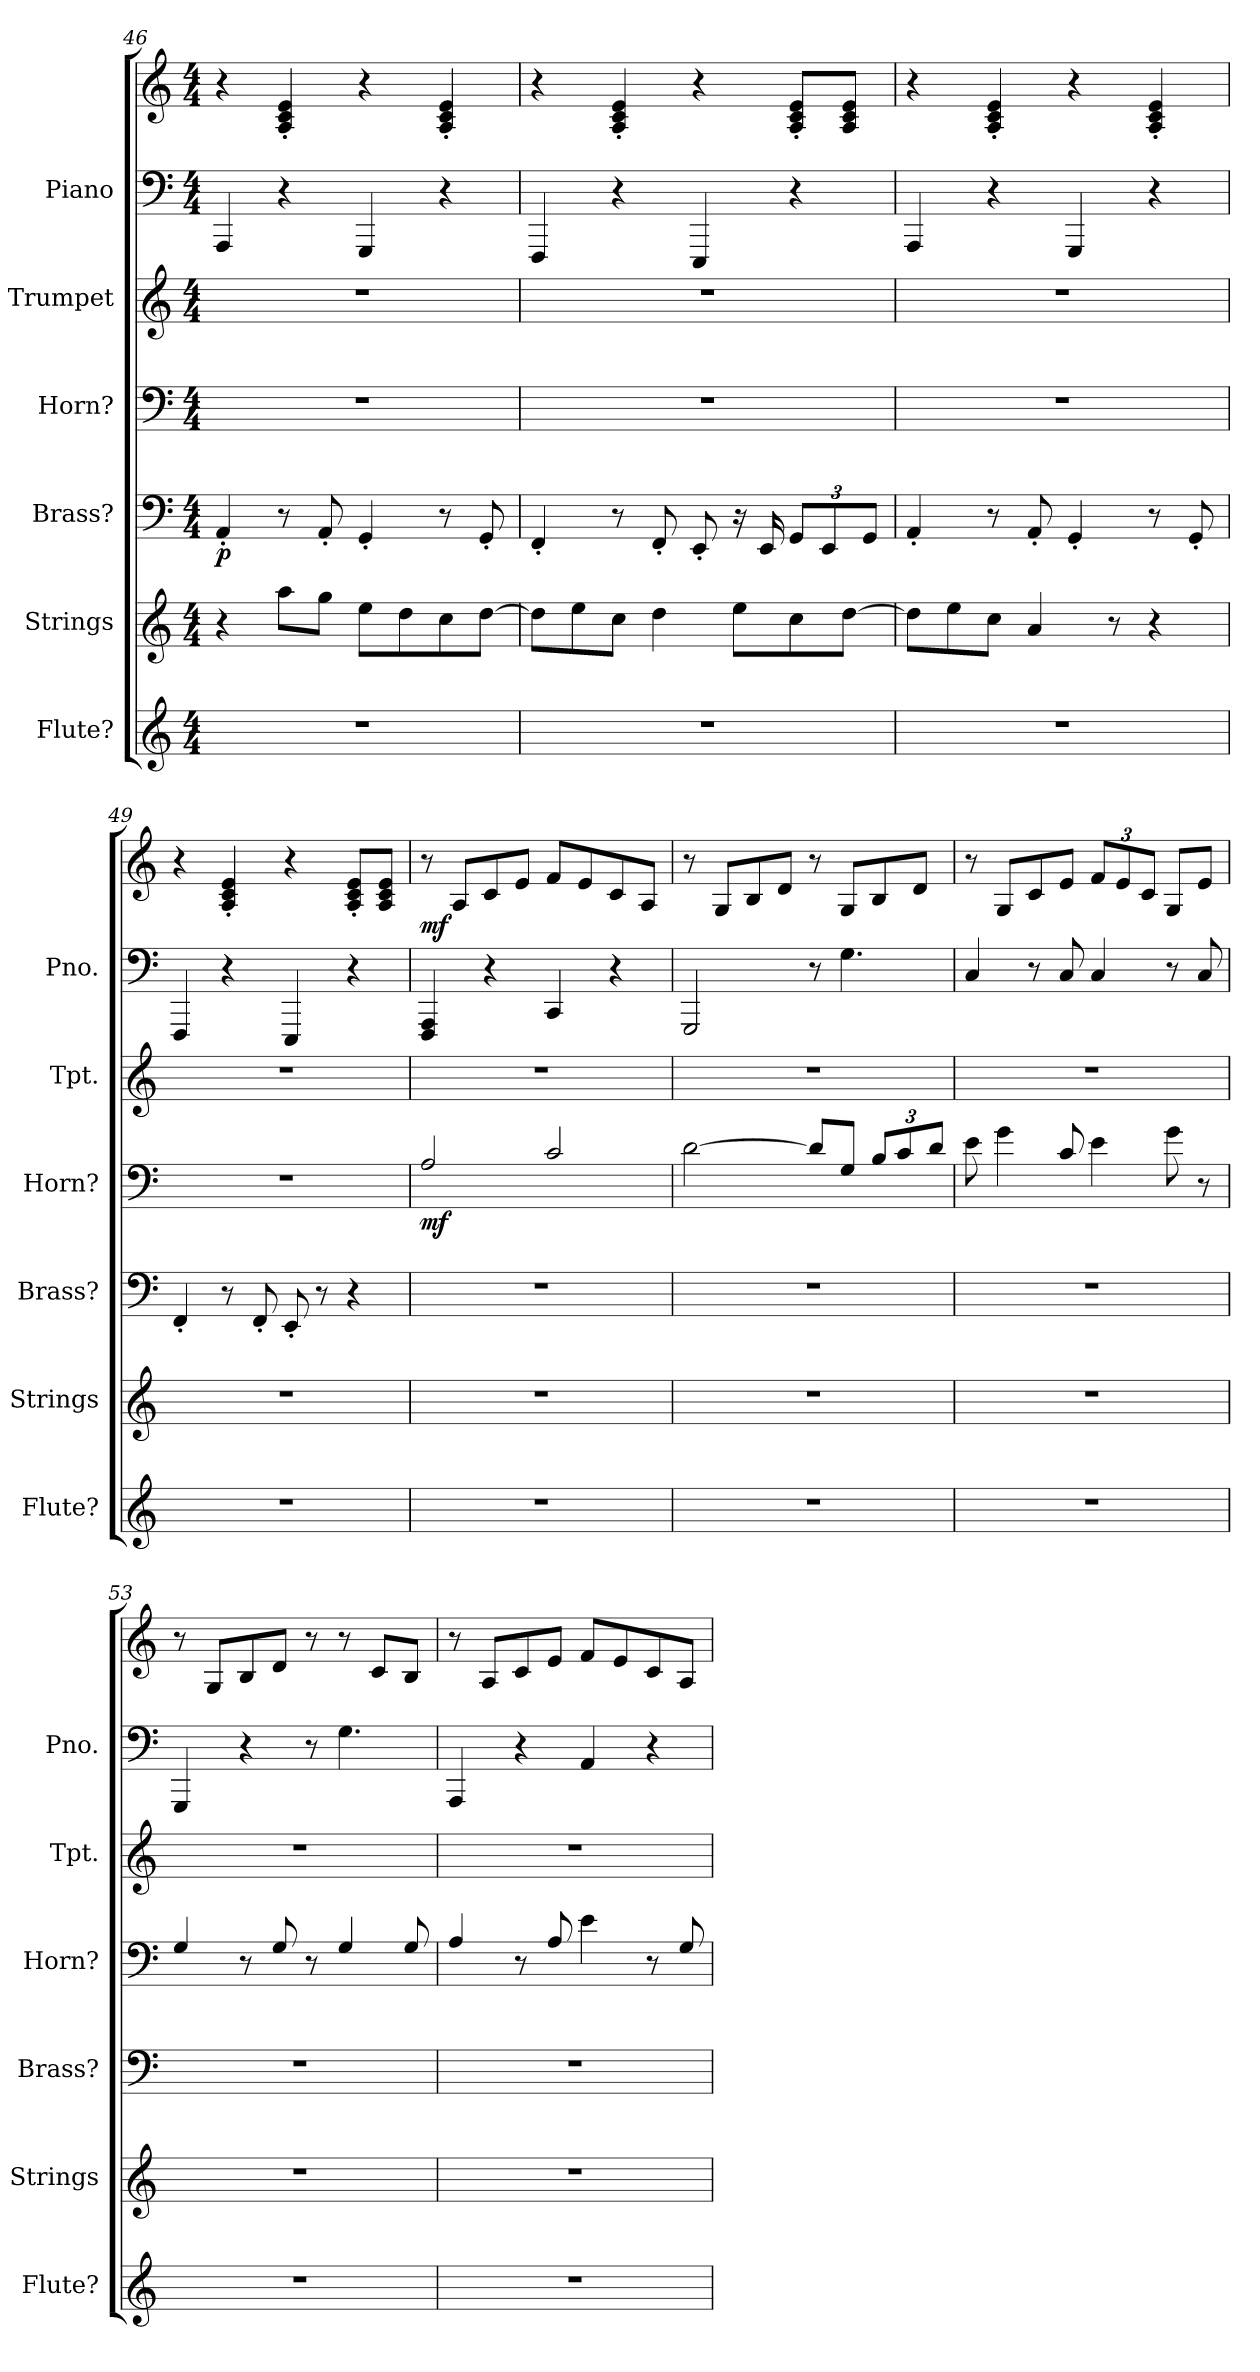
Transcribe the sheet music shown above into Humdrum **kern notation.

**kern	**kern	**kern	**dynam	**kern	**dynam	**kern	**kern	**kern	**dynam
*part6	*part5	*part4	*part4	*part3	*part3	*part2	*part1	*part1	*part1
*staff7	*staff6	*staff5	*staff5	*staff4	*staff4	*staff3	*staff2	*staff1	*staff1/2
*I"Flute?	*I"Strings	*I"Brass?	*	*I"Horn?	*	*I"Trumpet	*I"Piano	*	*
*I'Flute?	*I'Strings	*I'Brass?	*	*I'Horn?	*	*I'Tpt.	*I'Pno.	*	*
!!LO:LB:g=z
*clefG2	*clefG2	*clefF4	*	*clefF4	*	*clefG2	*clefF4	*clefG2	*
*	*	*	*	*ITrd7c12	*	*	*	*	*
*k[]	*k[]	*k[]	*	*k[]	*	*k[]	*k[]	*k[]	*
*M4/4	*M4/4	*M4/4	*	*M4/4	*	*M4/4	*M4/4	*M4/4	*
=46	=46	=46	=46	=46	=46	=46	=46	=46	=46
!	!	!	!LO:DY:b	!	!	!	!	!	!
1r	4r	4AA'/	p	1r	.	1r	4AAA/	4r	.
.	8aa\L	8r	.	.	.	.	4r	4A/' 4c/' 4e/'	.
.	8gg\J	8AA'/	.	.	.	.	.	.	.
.	8ee\L	4GG'/	.	.	.	.	4GGG/	4r	.
.	8dd\	.	.	.	.	.	.	.	.
.	8cc\	8r	.	.	.	.	4r	4A/' 4c/' 4e/'	.
.	[8dd\J	8GG'/	.	.	.	.	.	.	.
=47	=47	=47	=47	=47	=47	=47	=47	=47	=47
1r	8dd\L]	4FF'/	.	1r	.	1r	4FFF/	4r	.
.	8ee\	.	.	.	.	.	.	.	.
.	8cc\J	8r	.	.	.	.	4r	4A/' 4c/' 4e/'	.
.	4dd\	8FF'/	.	.	.	.	.	.	.
.	.	8EE'/	.	.	.	.	4EEE/	4r	.
.	8ee\L	16r	.	.	.	.	.	.	.
.	.	16EE/	.	.	.	.	.	.	.
*	*	*Xbrackettup	*	*	*	*	*	*	*
.	8cc\	12GG/L	.	.	.	.	4r	8A/' 8c/' 8e/'L	.
.	.	12EE/	.	.	.	.	.	.	.
.	[8dd\J	.	.	.	.	.	.	8A/ 8c/ 8e/J	.
.	.	12GG/J	.	.	.	.	.	.	.
=48	=48	=48	=48	=48	=48	=48	=48	=48	=48
1r	8dd\L]	4AA'/	.	1r	.	1r	4AAA/	4r	.
.	8ee\	.	.	.	.	.	.	.	.
.	8cc\J	8r	.	.	.	.	4r	4A/' 4c/' 4e/'	.
.	4a/	8AA'/	.	.	.	.	.	.	.
.	.	4GG'/	.	.	.	.	4GGG/	4r	.
.	8r	.	.	.	.	.	.	.	.
.	4r	8r	.	.	.	.	4r	4A/' 4c/' 4e/'	.
.	.	8GG'/	.	.	.	.	.	.	.
=49	=49	=49	=49	=49	=49	=49	=49	=49	=49
1r	1r	4FF'/	.	1r	.	1r	4FFF/	4r	.
.	.	8r	.	.	.	.	4r	4A/' 4c/' 4e/'	.
.	.	8FF'/	.	.	.	.	.	.	.
.	.	8EE'/	.	.	.	.	4EEE/	4r	.
.	.	8r	.	.	.	.	.	.	.
.	.	4r	.	.	.	.	4r	8A/' 8c/' 8e/'L	.
.	.	.	.	.	.	.	.	8A/ 8c/ 8e/J	.
!!LO:PB:g=z
=50	=50	=50	=50	=50	=50	=50	=50	=50	=50
!	!	!	!	!	!LO:DY:b	!	!	!	!LO:DY:b
1r	1r	1r	.	2AA/	mf	1r	4FFF/ 4AAA/	8r	mf
.	.	.	.	.	.	.	.	8A/L	.
.	.	.	.	.	.	.	4r	8c/	.
.	.	.	.	.	.	.	.	8e/J	.
.	.	.	.	2C/	.	.	4CC/	8f/L	.
.	.	.	.	.	.	.	.	8e/	.
.	.	.	.	.	.	.	4r	8c/	.
.	.	.	.	.	.	.	.	8A/J	.
=51	=51	=51	=51	=51	=51	=51	=51	=51	=51
1r	1r	1r	.	[2D\	.	1r	2GGG/	8r	.
.	.	.	.	.	.	.	.	8G/L	.
.	.	.	.	.	.	.	.	8B/	.
.	.	.	.	.	.	.	.	8d/J	.
.	.	.	.	8D/L]	.	.	8r	8r	.
.	.	.	.	8GG/J	.	.	4.G\	8G/L	.
*	*	*	*	*Xbrackettup	*	*	*	*	*
.	.	.	.	12BB/L	.	.	.	8B/	.
.	.	.	.	12C/	.	.	.	.	.
.	.	.	.	.	.	.	.	8d/J	.
.	.	.	.	12D/J	.	.	.	.	.
=52	=52	=52	=52	=52	=52	=52	=52	=52	=52
1r	1r	1r	.	8E\	.	1r	4C/	8r	.
.	.	.	.	4G\	.	.	.	8G/L	.
.	.	.	.	.	.	.	8r	8c/	.
.	.	.	.	8C/	.	.	8C/	8e/J	.
*	*	*	*	*	*	*	*	*Xbrackettup	*
.	.	.	.	4E\	.	.	4C/	12f/L	.
.	.	.	.	.	.	.	.	12e/	.
.	.	.	.	.	.	.	.	12c/J	.
.	.	.	.	8G\	.	.	8r	8G/L	.
.	.	.	.	8r	.	.	8C/	8e/J	.
=53	=53	=53	=53	=53	=53	=53	=53	=53	=53
1r	1r	1r	.	4GG/	.	1r	4GGG/	8r	.
.	.	.	.	.	.	.	.	8G/L	.
.	.	.	.	8r	.	.	4r	8B/	.
.	.	.	.	8GG/	.	.	.	8d/J	.
.	.	.	.	8r	.	.	8r	8r	.
.	.	.	.	4GG/	.	.	4.G\	8r	.
.	.	.	.	.	.	.	.	8c/L	.
.	.	.	.	8GG/	.	.	.	8B/J	.
!!LO:LB:g=z
=54	=54	=54	=54	=54	=54	=54	=54	=54	=54
1r	1r	1r	.	4AA/	.	1r	4AAA/	8r	.
.	.	.	.	.	.	.	.	8A/L	.
.	.	.	.	8r	.	.	4r	8c/	.
.	.	.	.	8AA/	.	.	.	8e/J	.
.	.	.	.	4E\	.	.	4AA/	8f/L	.
.	.	.	.	.	.	.	.	8e/	.
.	.	.	.	8r	.	.	4r	8c/	.
.	.	.	.	8GG/	.	.	.	8A/J	.
=	=	=	=	=	=	=	=	=	=
*-	*-	*-	*-	*-	*-	*-	*-	*-	*-
